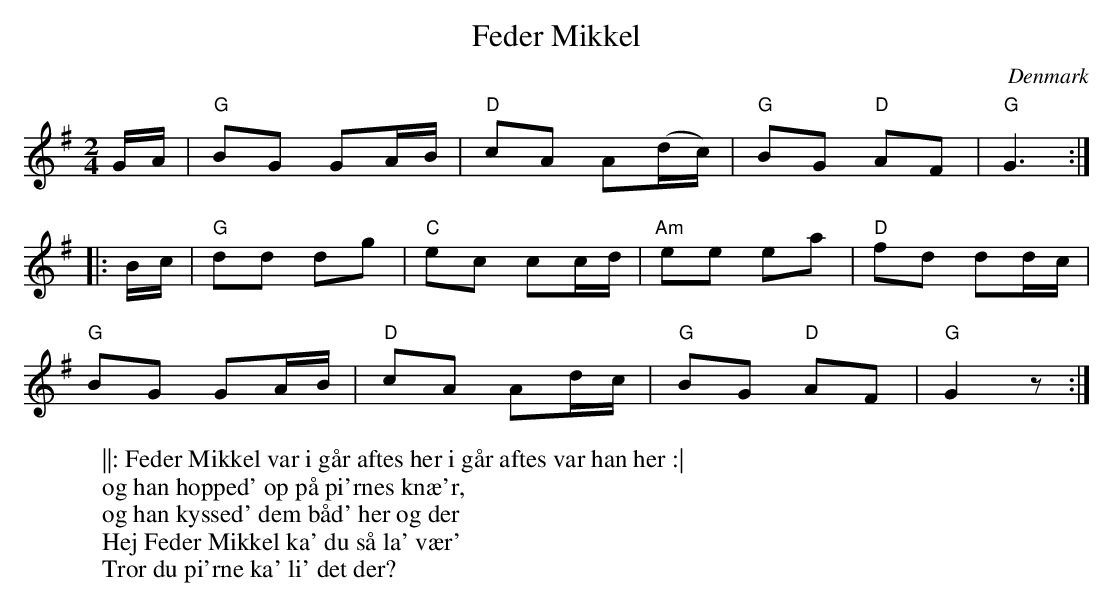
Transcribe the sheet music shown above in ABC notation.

X:1
T: Feder Mikkel
L:1/8
M:2/4
O:Denmark
K:G
M: 2/4
L: 1/8
G/2A/2|"G" BG GA/2B/2 |"D" cA A(d/2c/2)|"G" BG "D" AF|"G" G3:|
|:B/2c/2|"G" dd dg|"C" ec cc/2d/2|"Am" ee ea|"D" fd dd/2c/2|
"G" BG GA/2B/2|"D" cA Ad/2c/2|"G"BG "D"AF|"G"G2 z:|
W:||: Feder Mikkel var i går aftes her i går aftes var han her :|
W:og han hopped' op på pi'rnes knæ'r,
W:og han kyssed' dem båd' her og der
W:Hej Feder Mikkel ka' du så la' vær'
W:Tror du pi'rne ka' li' det der?
